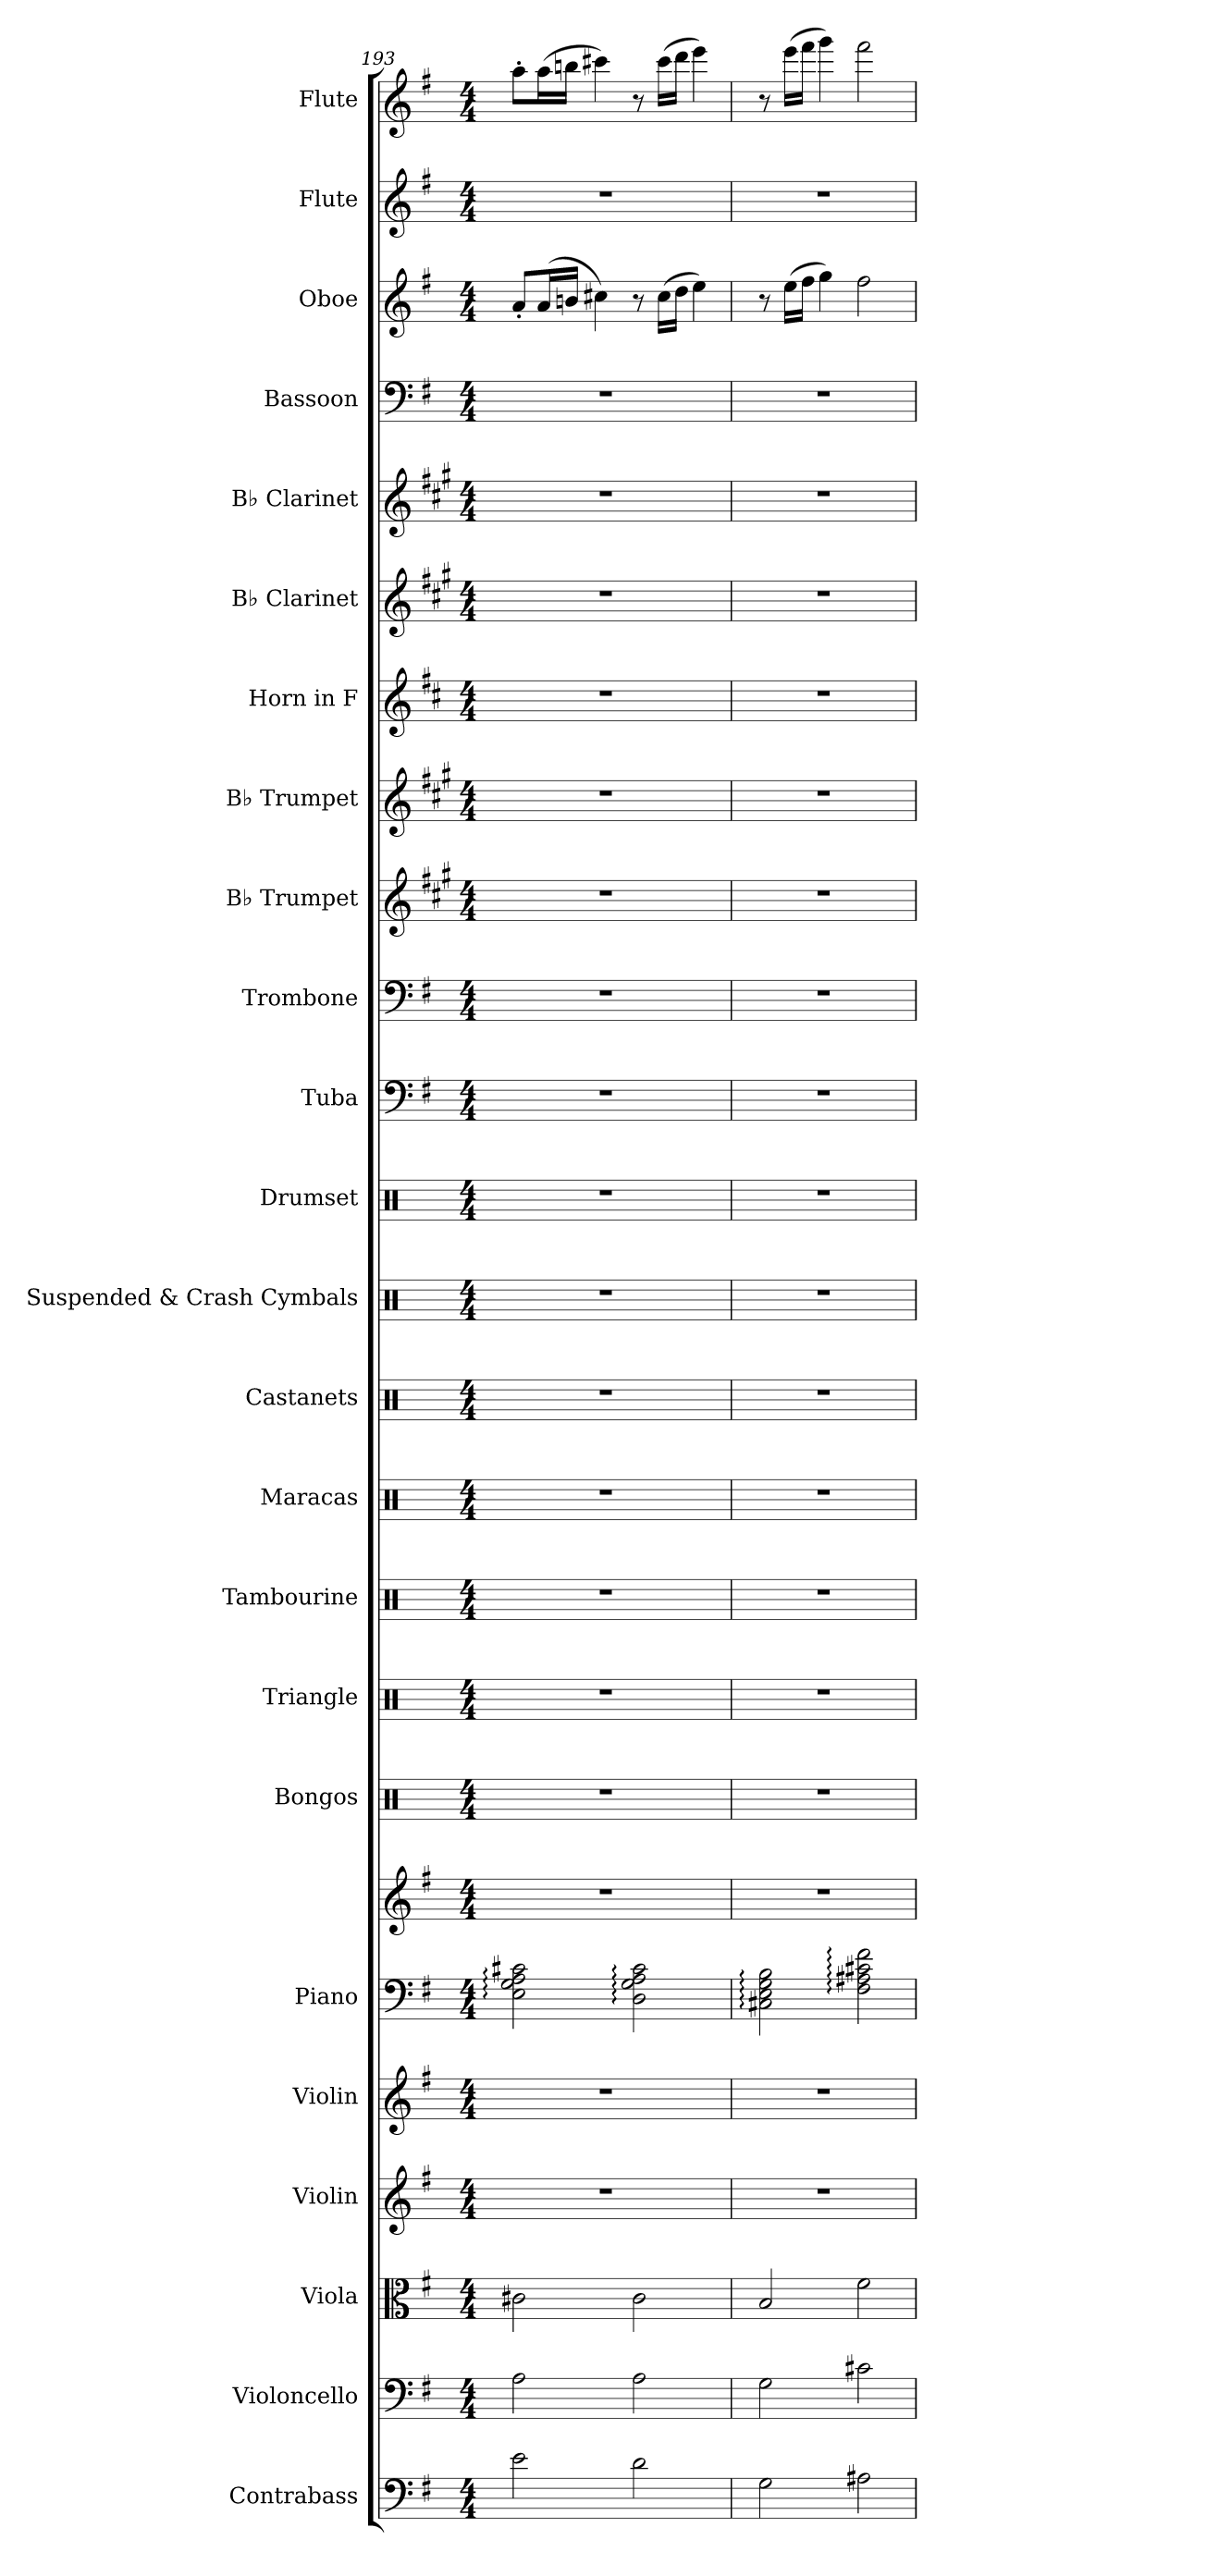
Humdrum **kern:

**kern	**kern	**kern	**kern	**kern	**kern	**kern	**kern	**kern	**kern	**kern	**kern	**kern	**kern	**kern	**kern	**kern	**kern	**kern	**kern	**kern	**kern	**kern	**kern	**kern
*part24	*part23	*part22	*part21	*part20	*part19	*part19	*part18	*part17	*part16	*part15	*part14	*part13	*part12	*part11	*part10	*part9	*part8	*part7	*part6	*part5	*part4	*part3	*part2	*part1
*staff25	*staff24	*staff23	*staff22	*staff21	*staff20	*staff19	*staff18	*staff17	*staff16	*staff15	*staff14	*staff13	*staff12	*staff11	*staff10	*staff9	*staff8	*staff7	*staff6	*staff5	*staff4	*staff3	*staff2	*staff1
*I"Contrabass	*I"Violoncello	*I"Viola	*I"Violin	*I"Violin	*I"Piano	*	*I"Bongos	*I"Triangle	*I"Tambourine	*I"Maracas	*I"Castanets	*I"Suspended &amp; Crash Cymbals	*I"Drumset	*I"Tuba	*I"Trombone	*I"B♭ Trumpet	*I"B♭ Trumpet	*I"Horn in F	*I"B♭ Clarinet	*I"B♭ Clarinet	*I"Bassoon	*I"Oboe	*I"Flute	*I"Flute
*I'Cb.	*I'Vc.	*I'Vla.	*I'Vln.	*I'Vln.	*I'Pno.	*	*I'Bon.	*I'Trgl.	*I'Tamb.	*I'Mrcs.	*I'Cst.	*I'Cym.	*I'D. Set	*I'Tba.	*I'Tbn.	*I'B♭ Tpt.	*I'B♭ Tpt.	*	*I'B♭ Cl.	*I'B♭ Cl.	*I'Bsn.	*I'Ob.	*I'Fl.	*I'Fl.
!!LO:PB:g=z
*clefF4	*clefF4	*clefC3	*clefG2	*clefG2	*clefF4	*clefG2	*clefX	*clefX	*clefX	*clefX	*clefX	*clefX	*clefX	*clefF4	*clefF4	*clefG2	*clefG2	*clefG2	*clefG2	*clefG2	*clefF4	*clefG2	*clefG2	*clefG2
*ITrd7c12	*	*	*	*	*	*	*	*	*	*	*	*	*	*	*	*ITrd1c2	*ITrd1c2	*ITrd4c7	*ITrd1c2	*ITrd1c2	*	*	*	*
*k[f#]	*k[f#]	*k[f#]	*k[f#]	*k[f#]	*k[f#]	*k[f#]	*k[]	*k[]	*k[]	*k[]	*k[]	*k[]	*k[]	*k[f#]	*k[f#]	*k[f#]	*k[f#]	*k[f#]	*k[f#]	*k[f#]	*k[f#]	*k[f#]	*k[f#]	*k[f#]
*M4/4	*M4/4	*M4/4	*M4/4	*M4/4	*M4/4	*M4/4	*M4/4	*M4/4	*M4/4	*M4/4	*M4/4	*M4/4	*M4/4	*M4/4	*M4/4	*M4/4	*M4/4	*M4/4	*M4/4	*M4/4	*M4/4	*M4/4	*M4/4	*M4/4
=193	=193	=193	=193	=193	=193	=193	=193	=193	=193	=193	=193	=193	=193	=193	=193	=193	=193	=193	=193	=193	=193	=193	=193	=193
2E\	2A\	2c#X\	1r	1r	2E\: 2G\: 2A\: 2c#X\:	1r	1r	1r	1r	1r	1r	1r	1r	1r	1r	1r	1r	1r	1r	1r	1r	8a'/L	1r	8aa'\L
.	.	.	.	.	.	.	.	.	.	.	.	.	.	.	.	.	.	.	.	.	.	(16a/L	.	(16aa\L
.	.	.	.	.	.	.	.	.	.	.	.	.	.	.	.	.	.	.	.	.	.	16bn/JJ	.	16bbn\JJ
.	.	.	.	.	.	.	.	.	.	.	.	.	.	.	.	.	.	.	.	.	.	4cc#X\)	.	4ccc#X\)
2D\	2A\	2c#\	.	.	2D\: 2G\: 2A\: 2c#\:	.	.	.	.	.	.	.	.	.	.	.	.	.	.	.	.	8r	.	8r
.	.	.	.	.	.	.	.	.	.	.	.	.	.	.	.	.	.	.	.	.	.	(16cc#\LL	.	(16ccc#\LL
.	.	.	.	.	.	.	.	.	.	.	.	.	.	.	.	.	.	.	.	.	.	16dd\JJ	.	16ddd\JJ
.	.	.	.	.	.	.	.	.	.	.	.	.	.	.	.	.	.	.	.	.	.	4ee\)	.	4eee\)
=194	=194	=194	=194	=194	=194	=194	=194	=194	=194	=194	=194	=194	=194	=194	=194	=194	=194	=194	=194	=194	=194	=194	=194	=194
2GG\	2G\	2B/	1r	1r	2C#X\: 2E\: 2G\: 2B\:	1r	1r	1r	1r	1r	1r	1r	1r	1r	1r	1r	1r	1r	1r	1r	1r	8r	1r	8r
.	.	.	.	.	.	.	.	.	.	.	.	.	.	.	.	.	.	.	.	.	.	(16ee\LL	.	(16eee\LL
.	.	.	.	.	.	.	.	.	.	.	.	.	.	.	.	.	.	.	.	.	.	16ff#\JJ	.	16fff#\JJ
.	.	.	.	.	.	.	.	.	.	.	.	.	.	.	.	.	.	.	.	.	.	4gg\)	.	4ggg\)
2AA#X\	2c#X\	2f#\	.	.	2F#\: 2A#X\: 2c#X\: 2f#\:	.	.	.	.	.	.	.	.	.	.	.	.	.	.	.	.	2ff#\	.	2fff#\
=	=	=	=	=	=	=	=	=	=	=	=	=	=	=	=	=	=	=	=	=	=	=	=	=
*-	*-	*-	*-	*-	*-	*-	*-	*-	*-	*-	*-	*-	*-	*-	*-	*-	*-	*-	*-	*-	*-	*-	*-	*-
